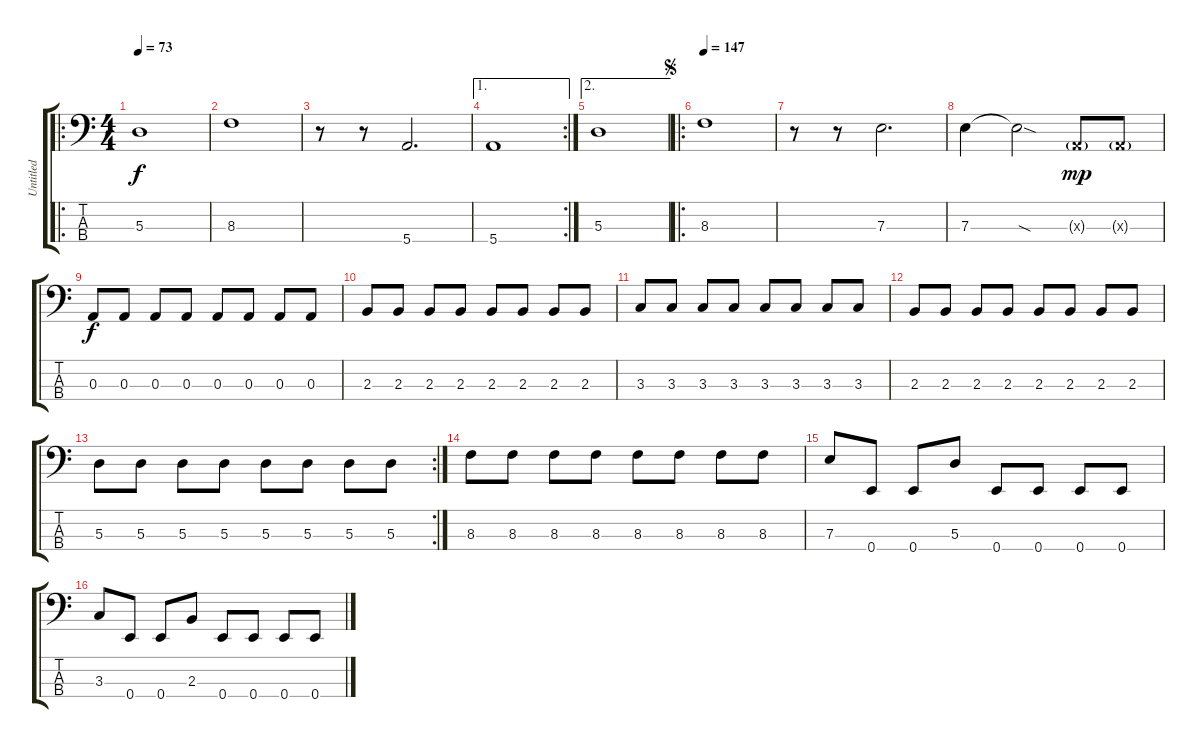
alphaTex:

\track ("Untitled" "Untitled") {instrument electricbassfinger}
\staff {score tabs}
\tuning (G2 D2 A1 E1) {hide}
\ro
\ts (4 4)
\tempo 73
\clef f4
\ks c
5.3.1{dy f instrument electricbassfinger} |
8.3.1 |
r.8 r.8 5.4.2{d} |
\ae 1
\rc 2
5.4.1 |
\ae 2
5.3.1 |
\ro
\jump segno
\tempo 147
8.3.1 |
r.8 r.8 7.3.2{d} |
7.3.4 7.3{sod t}.2 0.3{g x}.8{dy mp} 0.3{g x}.8 |
0.3.8{dy f} 0.3.8 0.3.8 0.3.8 0.3.8 0.3.8 0.3.8 0.3.8 |
2.3.8 2.3.8 2.3.8 2.3.8 2.3.8 2.3.8 2.3.8 2.3.8 |
3.3.8 3.3.8 3.3.8 3.3.8 3.3.8 3.3.8 3.3.8 3.3.8 |
2.3.8 2.3.8 2.3.8 2.3.8 2.3.8 2.3.8 2.3.8 2.3.8 |
\rc 2
5.3.8 5.3.8 5.3.8 5.3.8 5.3.8 5.3.8 5.3.8 5.3.8 |
8.3.8 8.3.8 8.3.8 8.3.8 8.3.8 8.3.8 8.3.8 8.3.8 |
7.3.8 0.4.8 0.4.8 5.3.8 0.4.8 0.4.8 0.4.8 0.4.8 |
3.3.8 0.4.8 0.4.8 2.3.8 0.4.8 0.4.8 0.4.8 0.4.8
